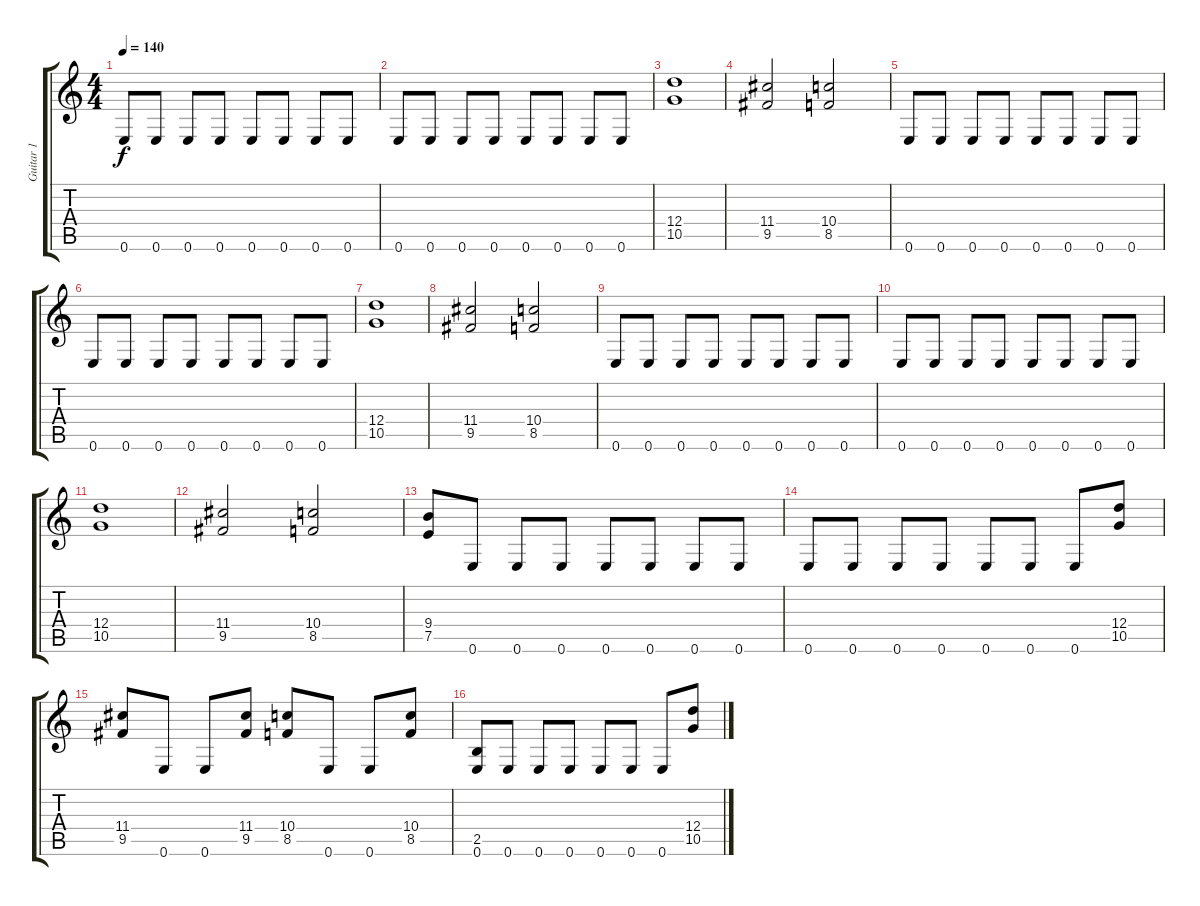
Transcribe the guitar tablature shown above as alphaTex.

\track ("Guitar 1" "Guitar 1") {mute instrument overdrivenguitar}
\staff {score tabs}
\tuning (E4 B3 G3 D3 A2 E2) {hide}
\ts (4 4)
\tempo 140
\clef g2
\ks c
0.6.8{dy f} 0.6.8 0.6.8 0.6.8 0.6.8 0.6.8 0.6.8 0.6.8 |
0.6.8 0.6.8 0.6.8 0.6.8 0.6.8 0.6.8 0.6.8 0.6.8 |
(12.4 10.5).1 |
(11.4 9.5).2 (10.4 8.5).2 |
0.6.8 0.6.8 0.6.8 0.6.8 0.6.8 0.6.8 0.6.8 0.6.8 |
0.6.8 0.6.8 0.6.8 0.6.8 0.6.8 0.6.8 0.6.8 0.6.8 |
(12.4 10.5).1 |
(11.4 9.5).2 (10.4 8.5).2 |
0.6.8 0.6.8 0.6.8 0.6.8 0.6.8 0.6.8 0.6.8 0.6.8 |
0.6.8 0.6.8 0.6.8 0.6.8 0.6.8 0.6.8 0.6.8 0.6.8 |
(12.4 10.5).1 |
(11.4 9.5).2 (10.4 8.5).2 |
(9.4 7.5).8 0.6.8 0.6.8 0.6.8 0.6.8 0.6.8 0.6.8 0.6.8 |
0.6.8 0.6.8 0.6.8 0.6.8 0.6.8 0.6.8 0.6.8 (12.4 10.5).8 |
(11.4 9.5).8 0.6.8 0.6.8 (11.4 9.5).8 (10.4 8.5).8 0.6.8 0.6.8 (10.4 8.5).8 |
(2.5 0.6).8 0.6.8 0.6.8 0.6.8 0.6.8 0.6.8 0.6.8 (12.4 10.5).8
